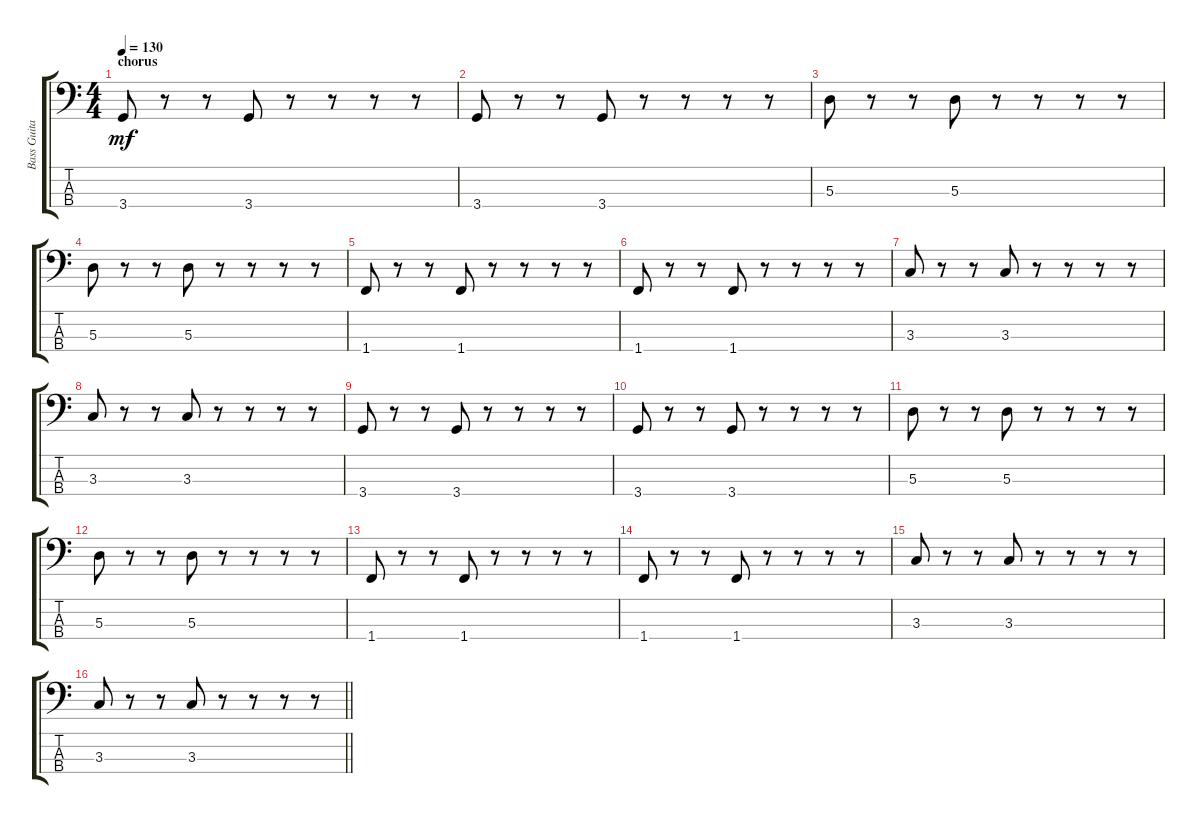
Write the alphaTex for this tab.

\track ("Bass Guitar" "Bass Guita") {instrument electricbassfinger}
\staff {score tabs}
\tuning (G2 D2 A1 E1) {hide}
\ts (4 4)
\section ("" "chorus")
\tempo 130
\clef f4
\ks c
3.4.8{dy mf} r.8 r.8 3.4.8 r.8 r.8 r.8 r.8 |
3.4.8 r.8 r.8 3.4.8 r.8 r.8 r.8 r.8 |
5.3.8 r.8 r.8 5.3.8 r.8 r.8 r.8 r.8 |
5.3.8 r.8 r.8 5.3.8 r.8 r.8 r.8 r.8 |
1.4.8 r.8 r.8 1.4.8 r.8 r.8 r.8 r.8 |
1.4.8 r.8 r.8 1.4.8 r.8 r.8 r.8 r.8 |
3.3.8 r.8 r.8 3.3.8 r.8 r.8 r.8 r.8 |
3.3.8 r.8 r.8 3.3.8 r.8 r.8 r.8 r.8 |
3.4.8 r.8 r.8 3.4.8 r.8 r.8 r.8 r.8 |
3.4.8 r.8 r.8 3.4.8 r.8 r.8 r.8 r.8 |
5.3.8 r.8 r.8 5.3.8 r.8 r.8 r.8 r.8 |
5.3.8 r.8 r.8 5.3.8 r.8 r.8 r.8 r.8 |
1.4.8 r.8 r.8 1.4.8 r.8 r.8 r.8 r.8 |
1.4.8 r.8 r.8 1.4.8 r.8 r.8 r.8 r.8 |
3.3.8 r.8 r.8 3.3.8 r.8 r.8 r.8 r.8 |
\barLineRight lightlight
3.3.8 r.8 r.8 3.3.8 r.8 r.8 r.8 r.8
